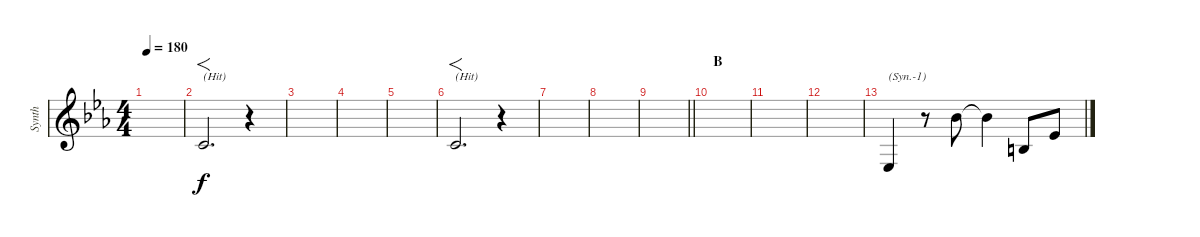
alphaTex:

\track ("Synth" "Synth") {instrument pad6metallic}
\staff {score}
\tuning (E4 B3 G3 D3 A2 E2) {hide}
\ts (4 4)
\tempo 180
\clef g2
\ks cminor
|
1.2.2{f d txt "(Hit)"} r.4 |
|
|
|
1.2.2{f d txt "(Hit)"} r.4 |
|
|
\barLineRight lightlight
|
\section ("" "B")
|
|
|
1.4.4{txt "(Syn.-1)" instrument pad3polysynth} r.8 6.1.8 6.1{t}.4 4.3.8 4.2.8
